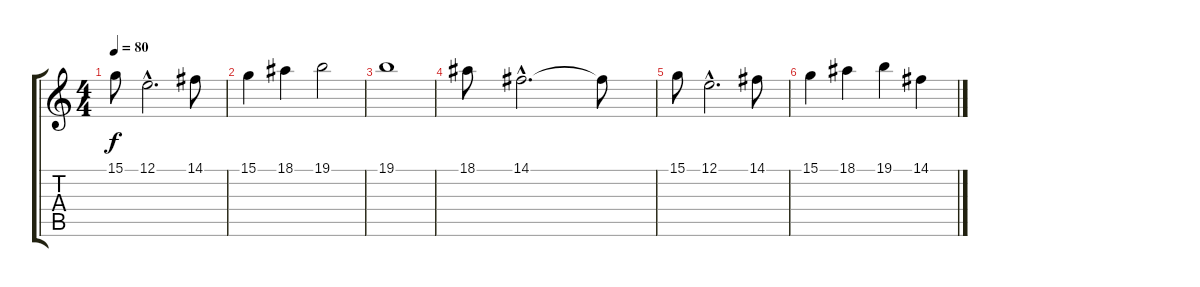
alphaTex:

\track "" {instrument stringensemble1}
\staff {score tabs}
\tuning (E4 B3 G3 D3 A2 E2) {hide}
\ts (4 4)
\tempo 80
\clef g2
\ks c
15.1.8{dy f} 12.1{hac}.2{d} 14.1.8 |
15.1.4 18.1.4 19.1.2 |
19.1.1 |
18.1.8 14.1{hac}.2{d} 14.1{t}.8 |
15.1.8 12.1{hac}.2{d} 14.1.8 |
15.1.4 18.1.4 19.1.4 14.1.4
